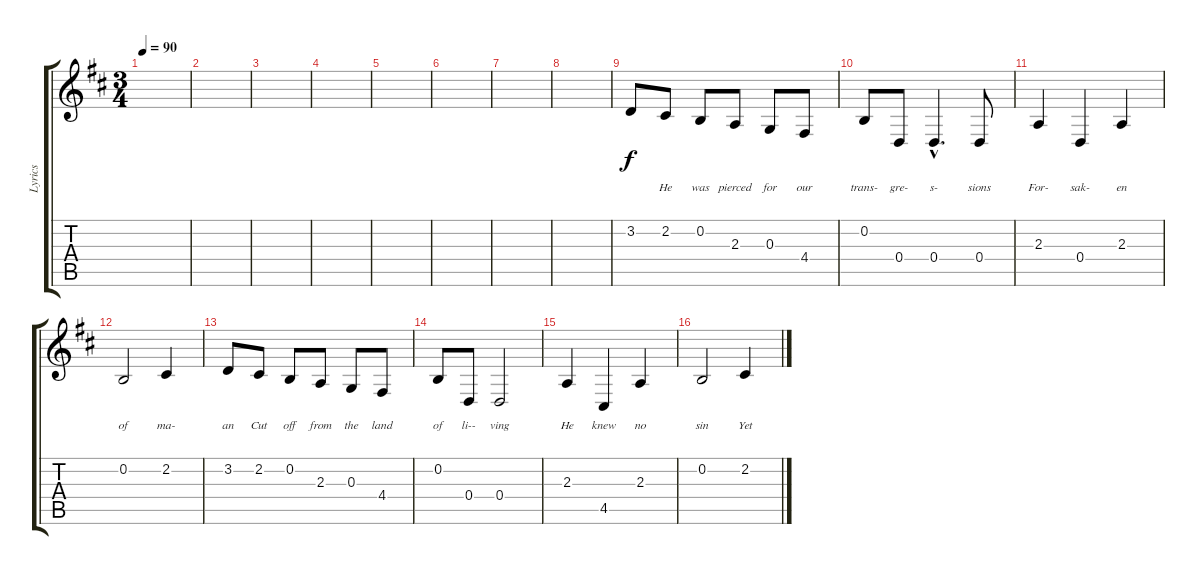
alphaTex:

\track ("Lyrics" "Lyrics") {instrument oboe}
\staff {score tabs}
\tuning (E4 B3 G3 D3 A2 E2) {hide}
\ts (3 4)
\tempo 90
\clef g2
\ks d
|
|
|
|
|
|
|
|
3.2.8{lyrics (0 "") lyrics (1 "") lyrics (2 "") lyrics (3 "") lyrics (4 "")} 2.2.8{lyrics (0 "") lyrics (1 "") lyrics (2 "He") lyrics (3 "") lyrics (4 "")} 0.2.8{lyrics (0 "") lyrics (1 "") lyrics (2 "was") lyrics (3 "") lyrics (4 "")} 2.3.8{lyrics (0 "") lyrics (1 "") lyrics (2 "pierced") lyrics (3 "") lyrics (4 "")} 0.3.8{lyrics (0 "") lyrics (1 "") lyrics (2 "for") lyrics (3 "") lyrics (4 "")} 4.4.8{lyrics (0 "") lyrics (1 "") lyrics (2 "our") lyrics (3 "") lyrics (4 "")} |
0.2.8{lyrics (0 "") lyrics (1 "") lyrics (2 "trans-") lyrics (3 "") lyrics (4 "")} 0.4.8{lyrics (0 "") lyrics (1 "") lyrics (2 "gre-") lyrics (3 "") lyrics (4 "")} 0.4{hac}.4{d lyrics (0 "") lyrics (1 "") lyrics (2 "s-") lyrics (3 "") lyrics (4 "")} 0.4.8{lyrics (0 "") lyrics (1 "") lyrics (2 "sions") lyrics (3 "") lyrics (4 "")} |
2.3.4{lyrics (0 "") lyrics (1 "") lyrics (2 "For-") lyrics (3 "") lyrics (4 "")} 0.4.4{lyrics (0 "") lyrics (1 "") lyrics (2 "sak-") lyrics (3 "") lyrics (4 "")} 2.3.4{lyrics (0 "") lyrics (1 "") lyrics (2 "en") lyrics (3 "") lyrics (4 "")} |
0.2.2{lyrics (0 "") lyrics (1 "") lyrics (2 "of") lyrics (3 "") lyrics (4 "")} 2.2.4{lyrics (0 "") lyrics (1 "") lyrics (2 "ma-") lyrics (3 "") lyrics (4 "")} |
3.2.8{lyrics (0 "") lyrics (1 "") lyrics (2 "an") lyrics (3 "") lyrics (4 "")} 2.2.8{lyrics (0 "") lyrics (1 "") lyrics (2 "Cut") lyrics (3 "") lyrics (4 "")} 0.2.8{lyrics (0 "") lyrics (1 "") lyrics (2 "off") lyrics (3 "") lyrics (4 "")} 2.3.8{lyrics (0 "") lyrics (1 "") lyrics (2 "from") lyrics (3 "") lyrics (4 "")} 0.3.8{lyrics (0 "") lyrics (1 "") lyrics (2 "the") lyrics (3 "") lyrics (4 "")} 4.4.8{lyrics (0 "") lyrics (1 "") lyrics (2 "land") lyrics (3 "") lyrics (4 "")} |
0.2.8{lyrics (0 "") lyrics (1 "") lyrics (2 "of") lyrics (3 "") lyrics (4 "")} 0.4.8{lyrics (0 "") lyrics (1 "") lyrics (2 "li--") lyrics (3 "") lyrics (4 "")} 0.4.2{lyrics (0 "") lyrics (1 "") lyrics (2 "ving") lyrics (3 "") lyrics (4 "")} |
2.3.4{lyrics (0 "") lyrics (1 "") lyrics (2 "He") lyrics (3 "") lyrics (4 "")} 4.5.4{lyrics (0 "") lyrics (1 "") lyrics (2 "knew") lyrics (3 "") lyrics (4 "")} 2.3.4{lyrics (0 "") lyrics (1 "") lyrics (2 "no") lyrics (3 "") lyrics (4 "")} |
0.2.2{lyrics (0 "") lyrics (1 "") lyrics (2 "sin") lyrics (3 "") lyrics (4 "")} 2.2.4{lyrics (0 "") lyrics (1 "") lyrics (2 "Yet") lyrics (3 "") lyrics (4 "")}
